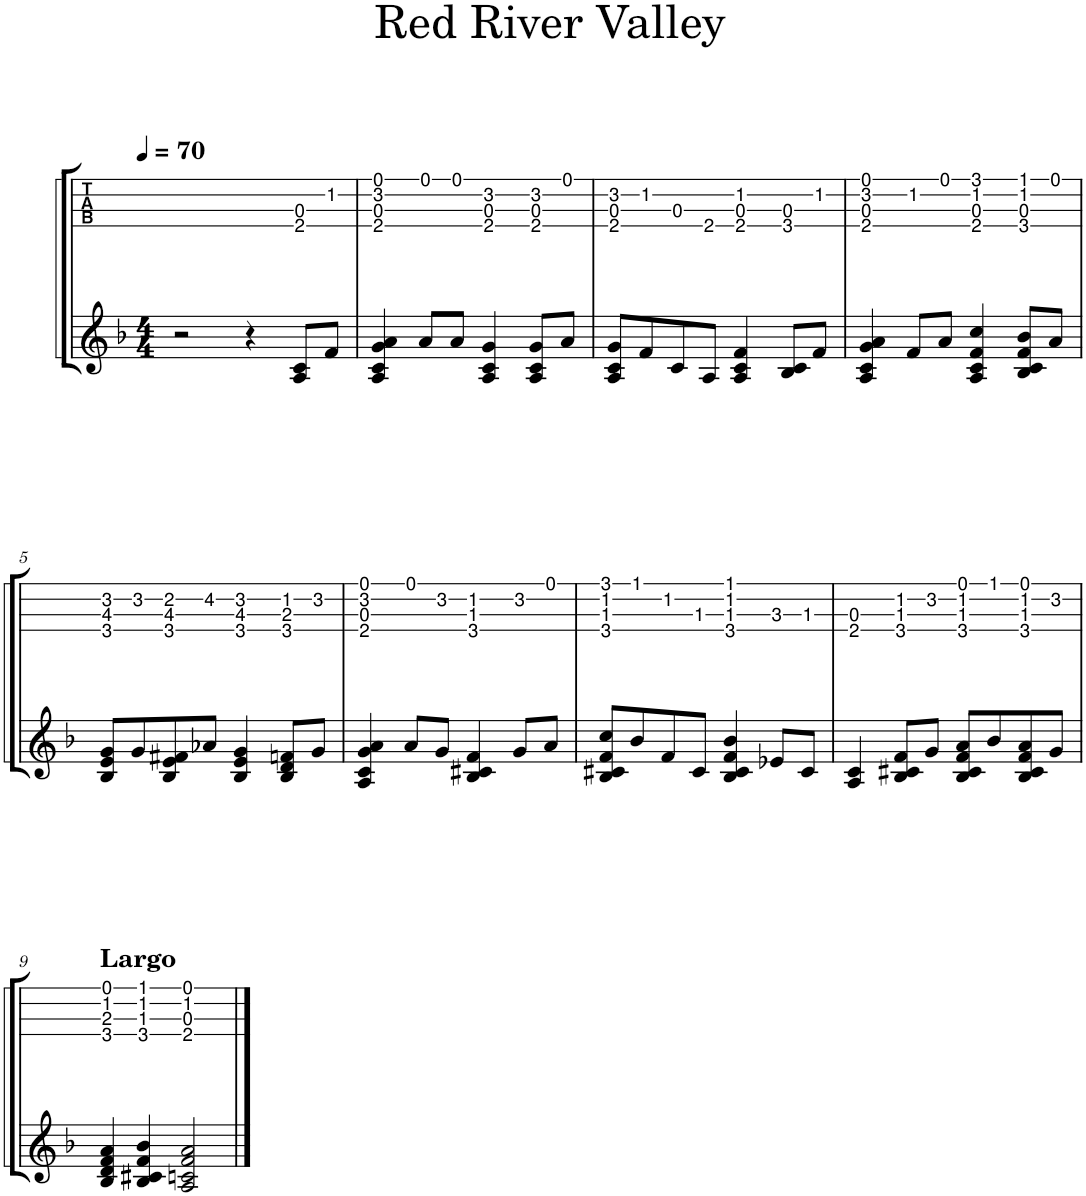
**kern	**kern
*part1	*part1
*staff2	*staff1
*I"Ukulele (Low G)	*
*I'Uk.	*
*	*stria4
*clefG2	*
*k[b-]	*k[b-]
*M4/4	*M4/4
*MM70	*MM70
=1	=1
2r	2r
4r	4r
8A/ 8c/L	8A\ 8c\L
8f/J	8fJ
=2	=2
4A/ 4c/ 4g/ 4a/	4A 4c 4g 4a
8a/L	8aL
8a/J	8aJ
4A/ 4c/ 4g/	4A 4c 4g
8A/ 8c/ 8g/L	8A\ 8c\ 8g\L
8a/J	8aJ
=3	=3
8A/ 8c/ 8g/L	8A\ 8c\ 8g\L
8f/	8fJ
8c/	8cL
8A/J	8AJ
4A/ 4c/ 4f/	4A 4c 4f
8B-/ 8c/L	8B-\ 8c\L
8f/J	8fJ
=4	=4
4A/ 4c/ 4g/ 4a/	4A 4c 4g 4a
8f/L	8fL
8a/J	8aJ
4A/ 4c/ 4f/ 4cc/	4A 4c 4f 4cc
8B-/ 8c/ 8f/ 8b-/L	8B-\ 8c\ 8f\ 8b-\L
8a/J	8aJ
!!LO:LB:g=z
=5	=5
8B-/ 8e/ 8g/L	8B-\ 8e\ 8g\L
8g/	8gJ
8B-/ 8e/ 8f#X/	8B-\ 8e\ 8f#\L
8a-X/J	8a-J
4B-/ 4e/ 4g/	4B- 4e 4g
8B-/ 8d/ 8fn/L	8B-\ 8d\ 8f\L
8g/J	8gJ
=6	=6
4A/ 4c/ 4g/ 4a/	4A 4c 4g 4a
8a/L	8aL
8g/J	8gJ
4B-/ 4c#X/ 4f/	4B- 4c# 4f
8g/L	8gL
8a/J	8aJ
=7	=7
8B-/ 8c#X/ 8f/ 8cc/L	8B-\ 8c#\ 8f\ 8cc\L
8b-/	8b-J
8f/	8fL
8c#/J	8c#J
4B-/ 4c#/ 4f/ 4b-/	4B- 4c# 4f 4b-
8e-X/L	8e-L
8c#/J	8c#J
=8	=8
4A/ 4c/	4A 4c
8B-/ 8c#X/ 8f/L	8B-\ 8c#\ 8f\L
8g/J	8gJ
8B-/ 8c#/ 8f/ 8a/L	8B-\ 8c#\ 8f\ 8a\L
8b-/	8b-J
8B-/ 8c#/ 8f/ 8a/	8B-\ 8c#\ 8f\ 8a\L
8g/J	8gJ
!!LO:LB:g=z
=9	=9
!	!LO:TX:a:B:t=Largo
4B-/ 4d/ 4f/ 4a/	4B- 4d 4f 4a
4B-/ 4c#X/ 4f/ 4b-/	4B- 4c# 4f 4b-
2A/ 2cn/ 2f/ 2a/	2A 2c 2f 2a
==	==
*-	*-
